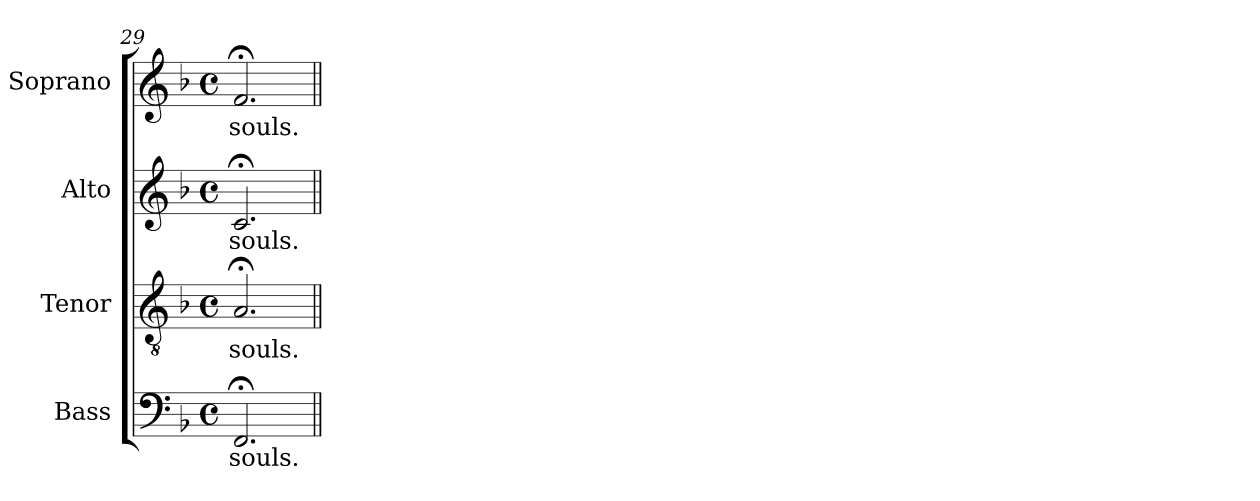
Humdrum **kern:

**kern	**text	**kern	**text	**kern	**text	**kern	**text
*part4	*part4	*part3	*part3	*part2	*part2	*part1	*part1
*staff4	*staff4	*staff3	*staff3	*staff2	*staff2	*staff1	*staff1
*I"Bass	*	*I"Tenor	*	*I"Alto	*	*I"Soprano	*
*I'B.	*	*I'T.	*	*I'A.	*	*I'S.	*
*clefF4	*	*clefGv2	*	*clefG2	*	*clefG2	*
*	*	*ITrd7c12	*	*	*	*	*
*k[b-]	*	*k[b-]	*	*k[b-]	*	*k[b-]	*
*F:	*	*F:	*	*F:	*	*F:	*
*M4/4	*	*M4/4	*	*M4/4	*	*M4/4	*
*met(c)	*	*met(c)	*	*met(c)	*	*met(c)	*
=29	=29	=29	=29	=29	=29	=29	=29
!	!LO:LY:b:color=#000000	!	!	!	!	!	!
!	!	!	!LO:LY:b:color=#000000	!	!	!	!
!	!	!	!	!	!LO:LY:b:color=#000000	!	!
!	!	!	!	!	!	!	!LO:LY:b:color=#000000
2.FF;i/	souls.	2.AA;i/	souls.	2.c;i/	souls.	2.f;i/	souls.
=||	=||	=||	=||	=||	=||	=||	=||
*-	*-	*-	*-	*-	*-	*-	*-
